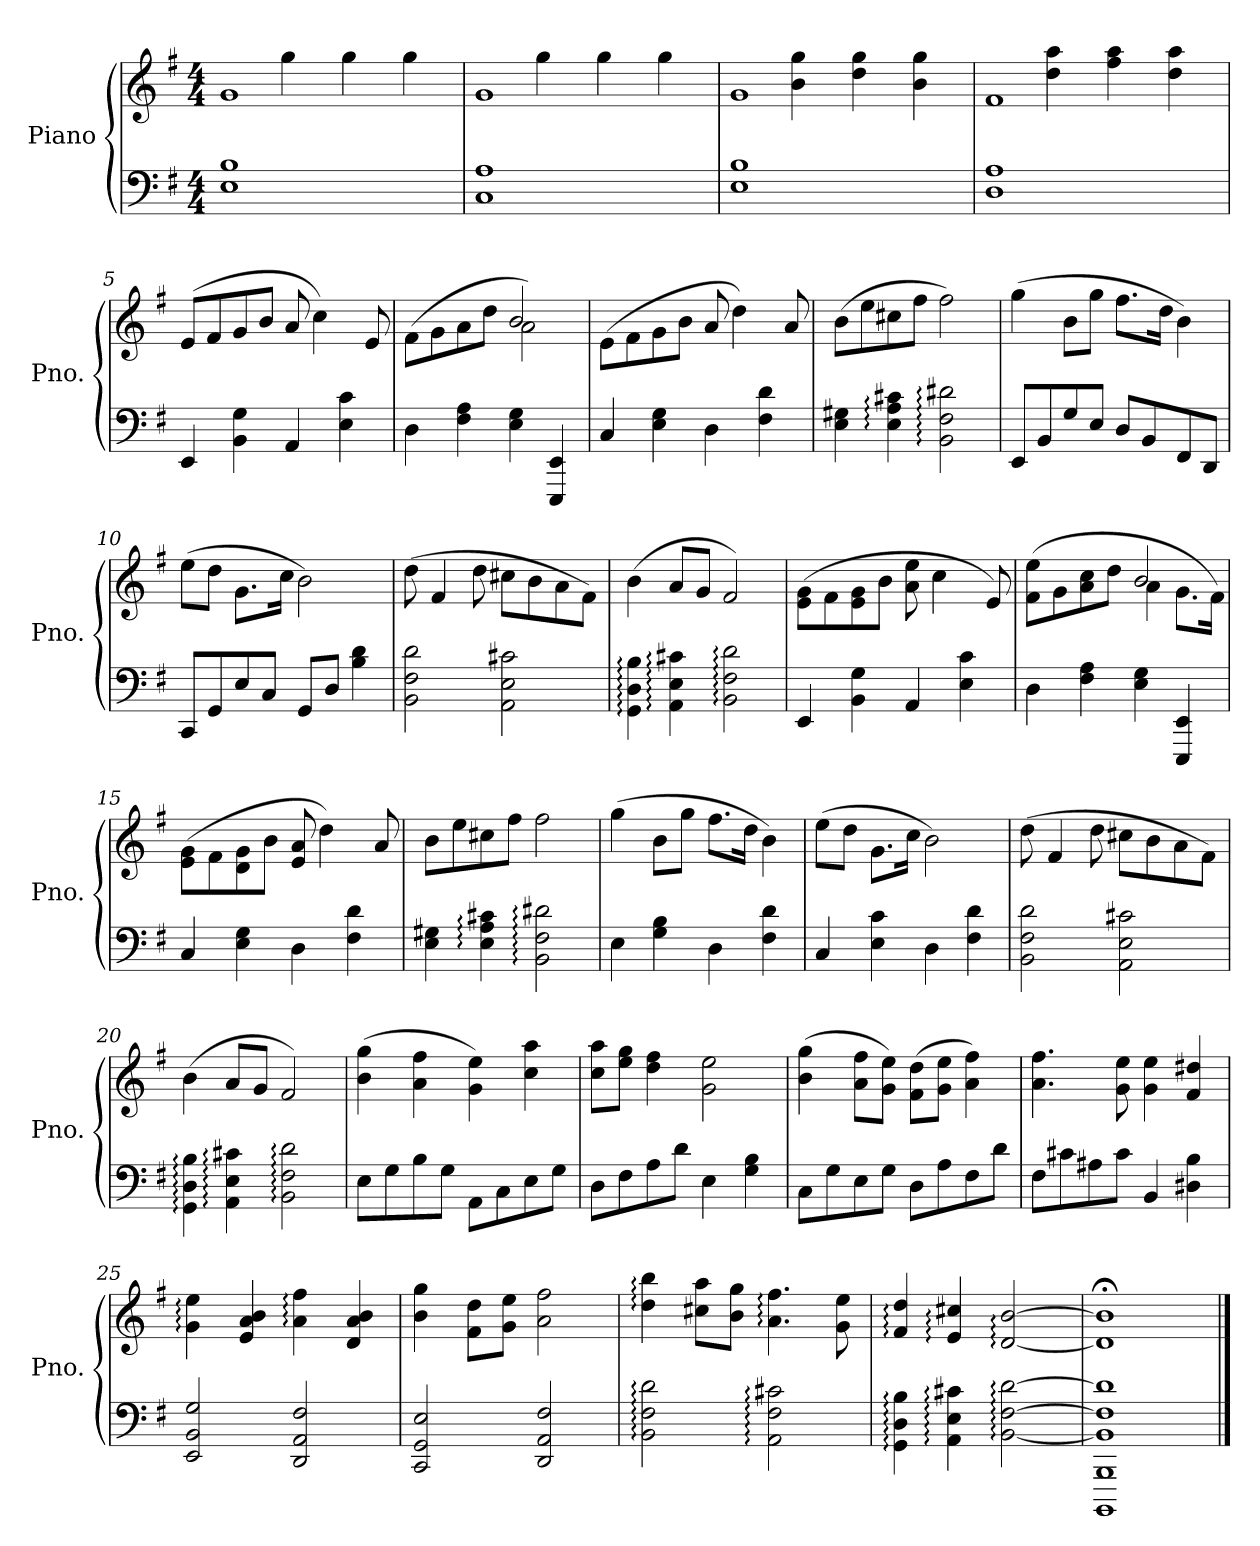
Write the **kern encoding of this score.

**kern	**kern
*part1	*part1
*staff2	*staff1
*I"Piano	*
*I'Pno.	*
*clefF4	*clefG2
*k[f#]	*k[f#]
*M4/4	*M4/4
*MM60	*MM60
=1	=1
*	*^
1E 1B	1g	4ryy
.	.	4gg\
.	.	4gg\
.	.	4gg\
=2	=2	=2
1C 1A	1g	4ryy
.	.	4gg\
.	.	4gg\
.	.	4gg\
=3	=3	=3
1E 1B	1g	4ryy
.	.	4b\ 4gg\
.	.	4dd\ 4gg\
.	.	4b\ 4gg\
=4	=4	=4
1D 1A	1f#	4ryy
.	.	4dd\ 4aa\
.	.	4ff#\ 4aa\
.	.	4dd\ 4aa\
*	*v	*v
=5	=5
4EE/	(>8e/L
.	8f#/
4BB\ 4G\	8g/
.	8b/J
4AA/	8a/
.	4cc\)
4E\ 4c\	.
.	8e/
=6	=6
*	*^
4D\	(>8f#\L	2ryy
.	8g\	.
4F#\ 4A\	8a\	.
.	8dd\J	.
4E\ 4G\	2b/	2a\)
4EEE/ 4EE/	.	.
*	*v	*v
!!LO:LB:g=z
=7	=7
4C/	(>8e\L
.	8f#\
4E\ 4G\	8g\
.	8b\J
4D\	8a/
.	4dd\)
4F#\ 4d\	.
.	8a/
=8	=8
4E\ 4G#X\	(>8b\L
.	8ee\
4E\: 4A\: 4c#X\:	8cc#X\
.	8ff#\J
2BB\: 2F#\: 2d#X\:	2ff#\)
=9	=9
8EE/L	(>4gg\
8BB/	.
8G/	8b\L
8E/J	8gg\J
8D/L	8.ff#\L
8BB/	.
.	16dd\Jk
8FF#/	4b\)
8DD/J	.
=10	=10
8CC/L	(>8ee\L
8GG/	8dd\J
8E/	8.g\L
8C/J	.
.	16cc\Jk
8GG/L	2b\)
8D/J	.
4B\ 4d\	.
=11	=11
2BB\ 2F#\ 2d\	(>8dd\
.	4f#/
.	8dd\
2AA\ 2E\ 2c#X\	8cc#X\L
.	8b\
.	8a\
.	8f#\J)
!!LO:LB:g=z
=12	=12
4GG\: 4D\: 4B\:	(>4b\
4AA\: 4E\: 4c#X\:	8a/L
.	8g/J
2BB\: 2F#\: 2d\:	2f#/)
=13	=13
4EE/	(>8e\ 8g\L
.	8f#\
4BB\ 4G\	8e\ 8g\
.	8b\J
4AA/	8a\ 8ee\
.	4cc\
4E\ 4c\	.
.	8e/)
=14	=14
*	*^
4D\	(>8f#\ 8ee\L	2ryy
.	8g\	.
4F#\ 4A\	8a\ 8cc\	.
.	8dd\J	.
4E\ 4G\	2b/	4a\
4EEE/ 4EE/	.	8.g\L
.	.	16f#\Jk)
*	*v	*v
=15	=15
4C/	(>8e\ 8g\L
.	8f#\
4E\ 4G\	8d\ 8g\
.	8b\J
4D\	8e/ 8a/
.	4dd\)
4F#\ 4d\	.
.	8a/
=16	=16
4E\ 4G#X\	8b\L
.	8ee\
4E\: 4A\: 4c#X\:	8cc#X\
.	8ff#\J
2BB\: 2F#\: 2d#X\:	2ff#\
!!LO:LB:g=z
=17	=17
4E\	(>4gg\
4G\ 4B\	8b\L
.	8gg\J
4D\	8.ff#\L
.	16dd\Jk
4F#\ 4d\	4b\)
=18	=18
4C/	(>8ee\L
.	8dd\J
4E\ 4c\	8.g\L
.	16cc\Jk
4D\	2b\)
4F#\ 4d\	.
=19	=19
2BB\ 2F#\ 2d\	(>8dd\
.	4f#/
.	8dd\
2AA\ 2E\ 2c#X\	8cc#X\L
.	8b\
.	8a\
.	8f#\J)
=20	=20
4GG\: 4D\: 4B\:	(>4b\
4AA\: 4E\: 4c#X\:	8a/L
.	8g/J
2BB\: 2F#\: 2d\:	2f#/)
=21	=21
8E\L	(>4b\ 4gg\
8G\	.
8B\	4a\ 4ff#\
8G\J	.
8AA\L	4g\ 4ee\)
8C\	.
8E\	4cc\ 4aa\
8G\J	.
=22	=22
8D\L	8cc\ 8aa\L
8F#\	8ee\ 8gg\J
8A\	4dd\ 4ff#\
8d\J	.
4E\	2g\ 2ee\
4G\ 4B\	.
!!LO:LB:g=z
=23	=23
8C\L	(>4b\ 4gg\
8G\	.
8E\	8a\ 8ff#\L
8G\J	8g\ 8ee\J)
8D\L	(>8f#\ 8dd\L
8A\	8g\ 8ee\J
8F#\	4a\ 4ff#\)
8d\J	.
=24	=24
8F#\L	4.a\ 4.ff#\
8c#X\	.
8A#X\	.
8c#\J	8g\ 8ee\
4BB/	4g\ 4ee\
4D#X\ 4B\	4f#/ 4dd#X/
=25	=25
2EE/ 2BB/ 2G/	4g\: 4ee\:
.	4e/ 4a/ 4b/
2DD/ 2AA/ 2F#/	4a\: 4ff#\:
.	4d/ 4a/ 4b/
=26	=26
2CC/ 2GG/ 2E/	4b\ 4gg\
.	8f#\ 8dd\L
.	8g\ 8ee\J
2DD/ 2AA/ 2F#/	2a\ 2ff#\
=27	=27
2BB\: 2F#\: 2d\:	4dd\: 4bb\:
.	8cc#X\ 8aa\L
.	8b\ 8gg\J
2AA\: 2F#\: 2c#X\:	4.a\: 4.ff#\:
.	8g\ 8ee\
=28	=28
4GG\: 4D\: 4B\:	4f#/: 4dd/:
4AA\: 4E\: 4c#X\:	4e/: 4cc#X/:
[2BB\: [2F#\: [2d\:	[2d/: [2b/:
!!LO:PB:g=z
=29	=29
1BBBB 1BBB 1BB] 1F#] 1d]	1d];< 1b];<
==	==
*-	*-
